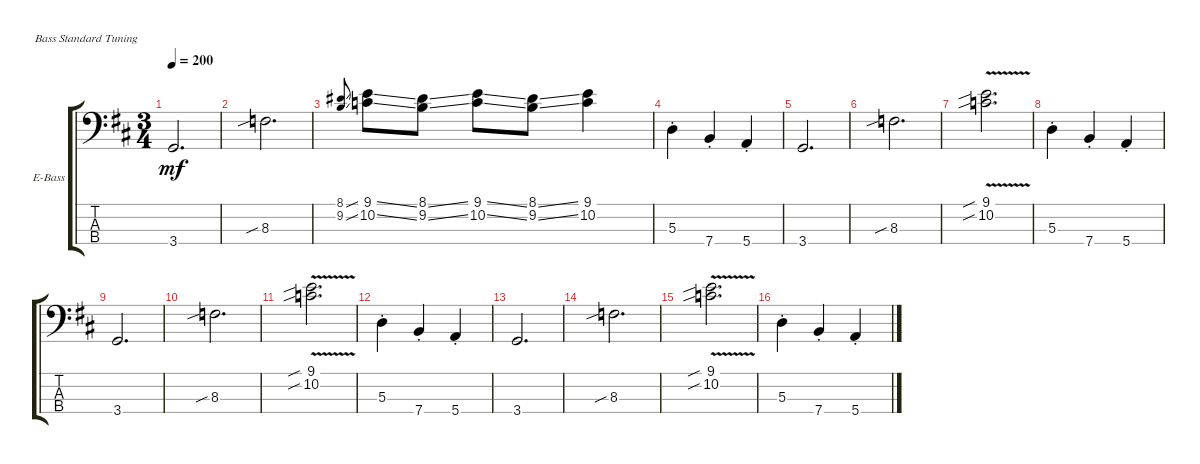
\defaultSystemsLayout 4
\bracketExtendMode groupsimilarinstruments
\firstSystemTrackNameOrientation horizontal
\otherSystemsTrackNameOrientation horizontal
\track ("Electric Bass" "E-Bass") {instrument electricbassfinger}
\staff {score tabs}
\tuning (G2 D2 A1 E1)
\ts (3 4)
\tempo 200
\clef f4
\ks d
3.4.2{d dy mf} |
8.3{sib}.2{d} |
(8.1{ss} 9.2{ss}).8{gr onbeat} (9.1{ss} 10.2{ss}).8 (8.1{ss} 9.2{ss}).8 (9.1{ss} 10.2{ss}).8 (8.1{ss} 9.2{ss}).8 (9.1 10.2).4 |
5.3{st}.4 7.4{st}.4 5.4{st}.4 |
3.4.2{d} |
8.3{sib}.2{d} |
(10.2{v sib} 9.1{v sib}).2{d} |
5.3{st}.4 7.4{st}.4 5.4{st}.4 |
3.4.2{d} |
8.3{sib}.2{d} |
(10.2{v sib} 9.1{v sib}).2{d} |
5.3{st}.4 7.4{st}.4 5.4{st}.4 |
3.4.2{d} |
8.3{sib}.2{d} |
(10.2{v sib} 9.1{v sib}).2{d} |
5.3{st}.4 7.4{st}.4 5.4{st}.4
